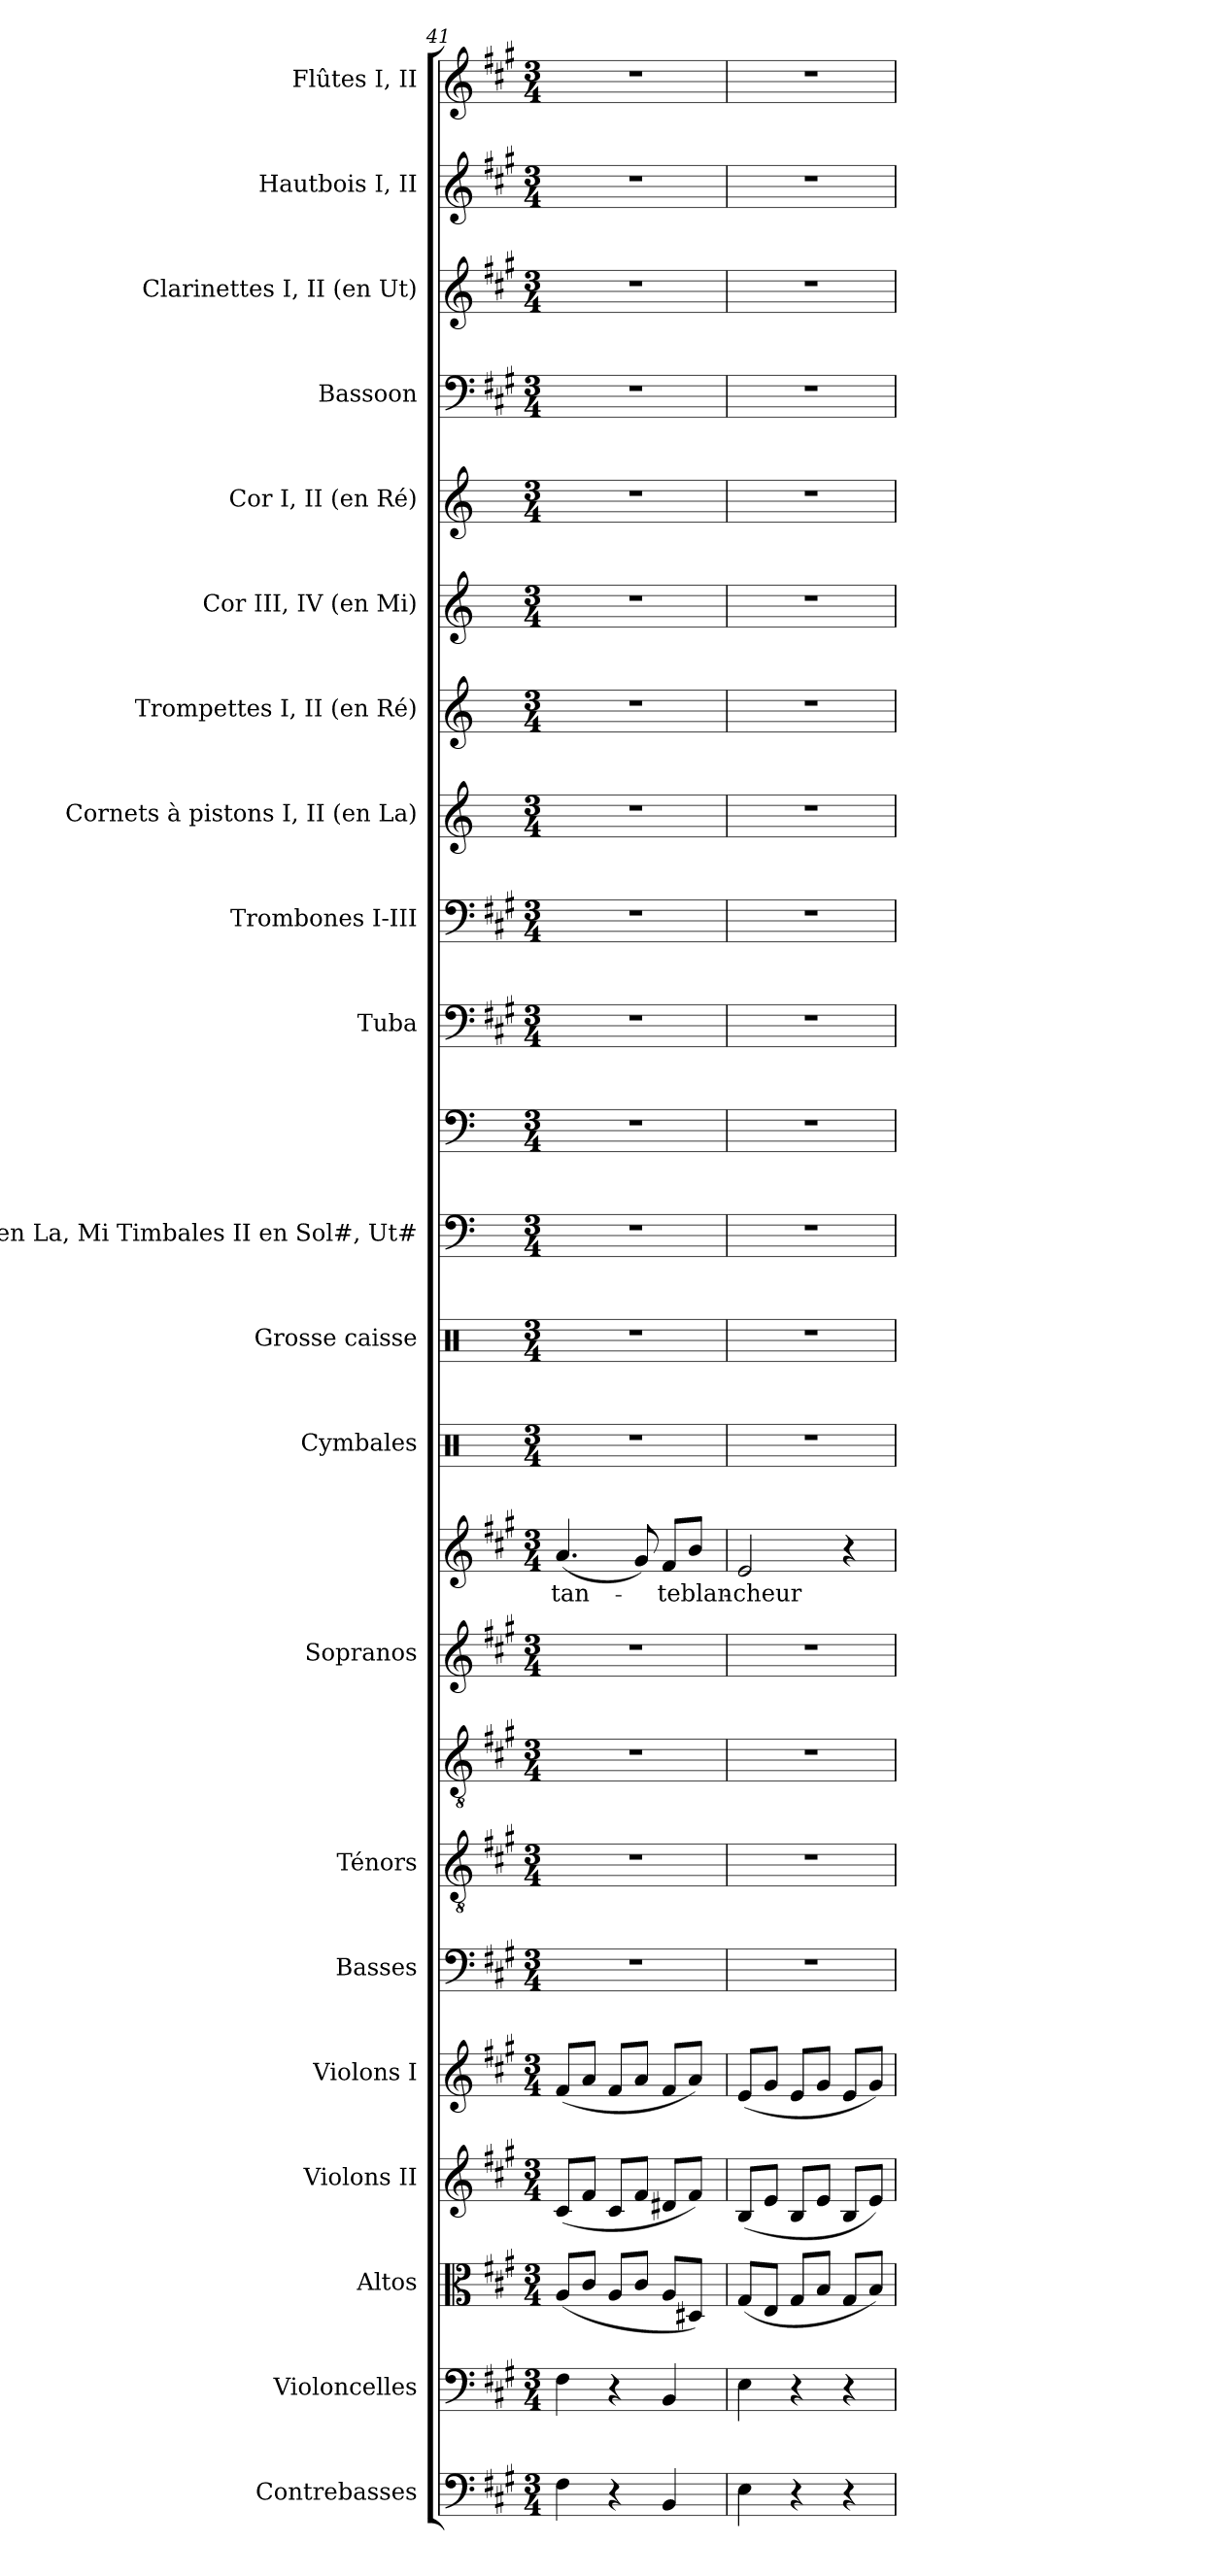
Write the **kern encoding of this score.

**kern	**kern	**kern	**kern	**kern	**kern	**kern	**kern	**kern	**kern	**text	**kern	**kern	**kern	**kern	**kern	**kern	**kern	**kern	**kern	**kern	**kern	**kern	**kern	**kern
*part21	*part20	*part19	*part18	*part17	*part16	*part15	*part15	*part14	*part14	*part14	*part13	*part12	*part11	*part11	*part10	*part9	*part8	*part7	*part6	*part5	*part4	*part3	*part2	*part1
*staff24	*staff23	*staff22	*staff21	*staff20	*staff19	*staff18	*staff17	*staff16	*staff15	*staff15	*staff14	*staff13	*staff12	*staff11	*staff10	*staff9	*staff8	*staff7	*staff6	*staff5	*staff4	*staff3	*staff2	*staff1
*I"Contrebasses	*I"Violoncelles	*I"Altos	*I"Violons II	*I"Violons I	*I"Basses	*I"Ténors	*	*I"Sopranos	*	*	*I"Cymbales	*I"Grosse caisse	*I"I en La, Mi  Timbales       II en Sol#, Ut#	*	*I"Tuba	*I"Trombones I-III	*I"Cornets à pistons I, II (en La)	*I"Trompettes I, II (en Ré)	*I"Cor III, IV (en Mi)	*I"Cor I, II (en Ré)	*I"Bassoon	*I"Clarinettes I, II (en Ut)	*I"Hautbois I, II	*I"Flûtes I, II
*I'Cb.	*I'Vlles	*I'Altos	*I'Vns II	*I'Vns I	*I'Basses	*I'Tén.	*	*I'Sopr.	*	*	*I'Cym.	*I'G. c.	*I'Timb.	*	*I'Tb.	*I'Trb.	*I'C.à p. (La)	*I'Tr. (Ré)	*I'Cor (Mi)	*I'Cor (Ré)	*	*I'Cl. (Ut)	*I'Hb.	*I'Fl.
!!LO:LB:g=z
*clefF4	*clefF4	*clefC3	*clefG2	*clefG2	*clefF4	*clefGv2	*clefGv2	*clefG2	*clefG2	*	*clefX	*clefX	*clefF4	*clefF4	*clefF4	*clefF4	*clefG2	*clefG2	*clefG2	*clefG2	*clefF4	*clefG2	*clefG2	*clefG2
*ITrd7c12	*	*	*	*	*	*ITrd7c12	*ITrd7c12	*	*	*	*	*	*	*	*	*	*ITrd2c3	*ITrd-1c-2	*ITrd5c8	*ITrd6c10	*	*	*	*
*k[f#c#g#]	*k[f#c#g#]	*k[f#c#g#]	*k[f#c#g#]	*k[f#c#g#]	*k[f#c#g#]	*k[f#c#g#]	*k[f#c#g#]	*k[f#c#g#]	*k[f#c#g#]	*	*k[]	*k[]	*k[]	*k[]	*k[f#c#g#]	*k[f#c#g#]	*k[f#c#g#]	*k[f#c#]	*k[f#c#g#d#]	*k[f#c#]	*k[f#c#g#]	*k[f#c#g#]	*k[f#c#g#]	*k[f#c#g#]
*A:	*A:	*A:	*A:	*A:	*A:	*A:	*A:	*A:	*A:	*	*C:	*C:	*C:	*C:	*A:	*A:	*A:	*D:	*E:	*D:	*A:	*A:	*A:	*A:
*M3/4	*M3/4	*M3/4	*M3/4	*M3/4	*M3/4	*M3/4	*M3/4	*M3/4	*M3/4	*	*M3/4	*M3/4	*M3/4	*M3/4	*M3/4	*M3/4	*M3/4	*M3/4	*M3/4	*M3/4	*M3/4	*M3/4	*M3/4	*M3/4
=41	=41	=41	=41	=41	=41	=41	=41	=41	=41	=41	=41	=41	=41	=41	=41	=41	=41	=41	=41	=41	=41	=41	=41	=41
!	!	!	!	!	!LO:N:vis=1	!LO:N:vis=1	!LO:N:vis=1	!LO:N:vis=1	!	!	!	!	!	!	!	!	!	!	!	!	!	!	!	!
!	!	!	!	!	!	!	!	!	!	!LO:LY:b:color=#000000	!LO:N:vis=1	!LO:N:vis=1	!LO:N:vis=1	!LO:N:vis=1	!LO:N:vis=1	!LO:N:vis=1	!LO:N:vis=1	!LO:N:vis=1	!LO:N:vis=1	!LO:N:vis=1	!LO:N:vis=1	!LO:N:vis=1	!LO:N:vis=1	!LO:N:vis=1
4FF#i\	4F#i\	(8Ai/L	(8c#i/L	(8f#i/L	2.r	2.r	2.r	2.r	(4.ai/	-tan-	2.r	2.r	2.r	2.r	2.r	2.r	2.r	2.r	2.r	2.r	2.r	2.r	2.r	2.r
.	.	8c#i/J	8f#i/J	8ai/J	.	.	.	.	.	.	.	.	.	.	.	.	.	.	.	.	.	.	.	.
4r	4r	8Ai/L	8c#i/L	8f#i/L	.	.	.	.	.	.	.	.	.	.	.	.	.	.	.	.	.	.	.	.
.	.	8c#i/J	8f#i/J	8ai/J	.	.	.	.	8g#i/)	.	.	.	.	.	.	.	.	.	.	.	.	.	.	.
!	!	!	!	!	!	!	!	!	!	!LO:LY:b:color=#000000	!	!	!	!	!	!	!	!	!	!	!	!	!	!
4BBBi/	4BBi/	8Ai/L	8d#Xi/L	8f#i/L	.	.	.	.	8f#i/L	-te	.	.	.	.	.	.	.	.	.	.	.	.	.	.
!	!	!	!	!	!	!	!	!	!	!LO:LY:b:color=#000000	!	!	!	!	!	!	!	!	!	!	!	!	!	!
.	.	8D#Xi/J)	8f#i/J)	8ai/J)	.	.	.	.	8bi/J	blan-	.	.	.	.	.	.	.	.	.	.	.	.	.	.
=42	=42	=42	=42	=42	=42	=42	=42	=42	=42	=42	=42	=42	=42	=42	=42	=42	=42	=42	=42	=42	=42	=42	=42	=42
!	!	!	!	!	!LO:N:vis=1	!LO:N:vis=1	!LO:N:vis=1	!LO:N:vis=1	!	!	!	!	!	!	!	!	!	!	!	!	!	!	!	!
!	!	!	!	!	!	!	!	!	!	!LO:LY:b:color=#000000	!LO:N:vis=1	!LO:N:vis=1	!LO:N:vis=1	!LO:N:vis=1	!LO:N:vis=1	!LO:N:vis=1	!LO:N:vis=1	!LO:N:vis=1	!LO:N:vis=1	!LO:N:vis=1	!LO:N:vis=1	!LO:N:vis=1	!LO:N:vis=1	!LO:N:vis=1
4EEi\	4Ei\	(8G#i/L	(8Bi/L	(8ei/L	2.r	2.r	2.r	2.r	2ei/	-cheur	2.r	2.r	2.r	2.r	2.r	2.r	2.r	2.r	2.r	2.r	2.r	2.r	2.r	2.r
.	.	8Ei/J	8ei/J	8g#i/J	.	.	.	.	.	.	.	.	.	.	.	.	.	.	.	.	.	.	.	.
4r	4r	8G#i/L	8Bi/L	8ei/L	.	.	.	.	.	.	.	.	.	.	.	.	.	.	.	.	.	.	.	.
.	.	8Bi/J	8ei/J	8g#i/J	.	.	.	.	.	.	.	.	.	.	.	.	.	.	.	.	.	.	.	.
4r	4r	8G#i/L	8Bi/L	8ei/L	.	.	.	.	4r	.	.	.	.	.	.	.	.	.	.	.	.	.	.	.
.	.	8Bi/J)	8ei/J)	8g#i/J)	.	.	.	.	.	.	.	.	.	.	.	.	.	.	.	.	.	.	.	.
=	=	=	=	=	=	=	=	=	=	=	=	=	=	=	=	=	=	=	=	=	=	=	=	=
*-	*-	*-	*-	*-	*-	*-	*-	*-	*-	*-	*-	*-	*-	*-	*-	*-	*-	*-	*-	*-	*-	*-	*-	*-
